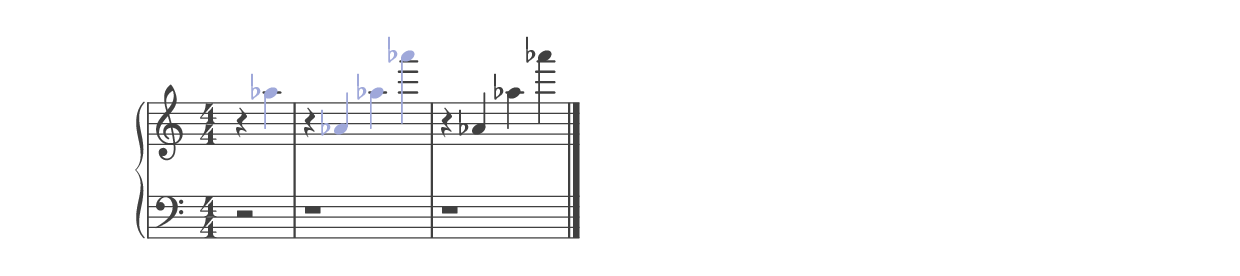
%% ----------------------------------------------------------------------------
%% Generated on: 2018 December 27
%% Note Name: A5b
%% Octave: 5
%% Clef: treble
%% Filename: 123-60-5-treble-A5b
%% ----------------------------------------------------------------------------

\version "2.19.82"

\include "../piano_note_colors.ly"

\header {
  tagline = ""
}

upper = {
  \clef treble
  \numericTimeSignature
  \override NoteHead.color = #colorized-note
  \override Stem.color = #colorized-note
  \override Accidental.color = #colorized-note
  % treble note in color
  r4 aes''4
  % treble octave in color
  r4 aes'4 aes''4 aes'''4
  \override NoteHead.color = #default-black
  \override Stem.color = #default-black
  \override Accidental.color = #default-black
  % treble octave repeat in black
  r4 aes'4 aes''4 aes'''4
  \bar "|."
}

lower = {
  \clef bass
  \numericTimeSignature
  \override NoteHead.color = #colorized-note
  \override Stem.color = #colorized-note
  \override Accidental.color = #colorized-note
  % bass note in color
  r2
  % bass octave in color
  r1
  \override NoteHead.color = #default-black
  \override Stem.color = #default-black
  \override Accidental.color = #default-black
  % bass octave repeat in black
  r1
}

\score {
  \new PianoStaff <<
    \context Score
    \applyContext #(override-color-for-all-grobs default-black)
    \time 4/4
    \partial 2
    \new Staff = upper { \upper }
    \new Staff = lower { \lower }
  >>
  \layout { }
  \midi { }
}